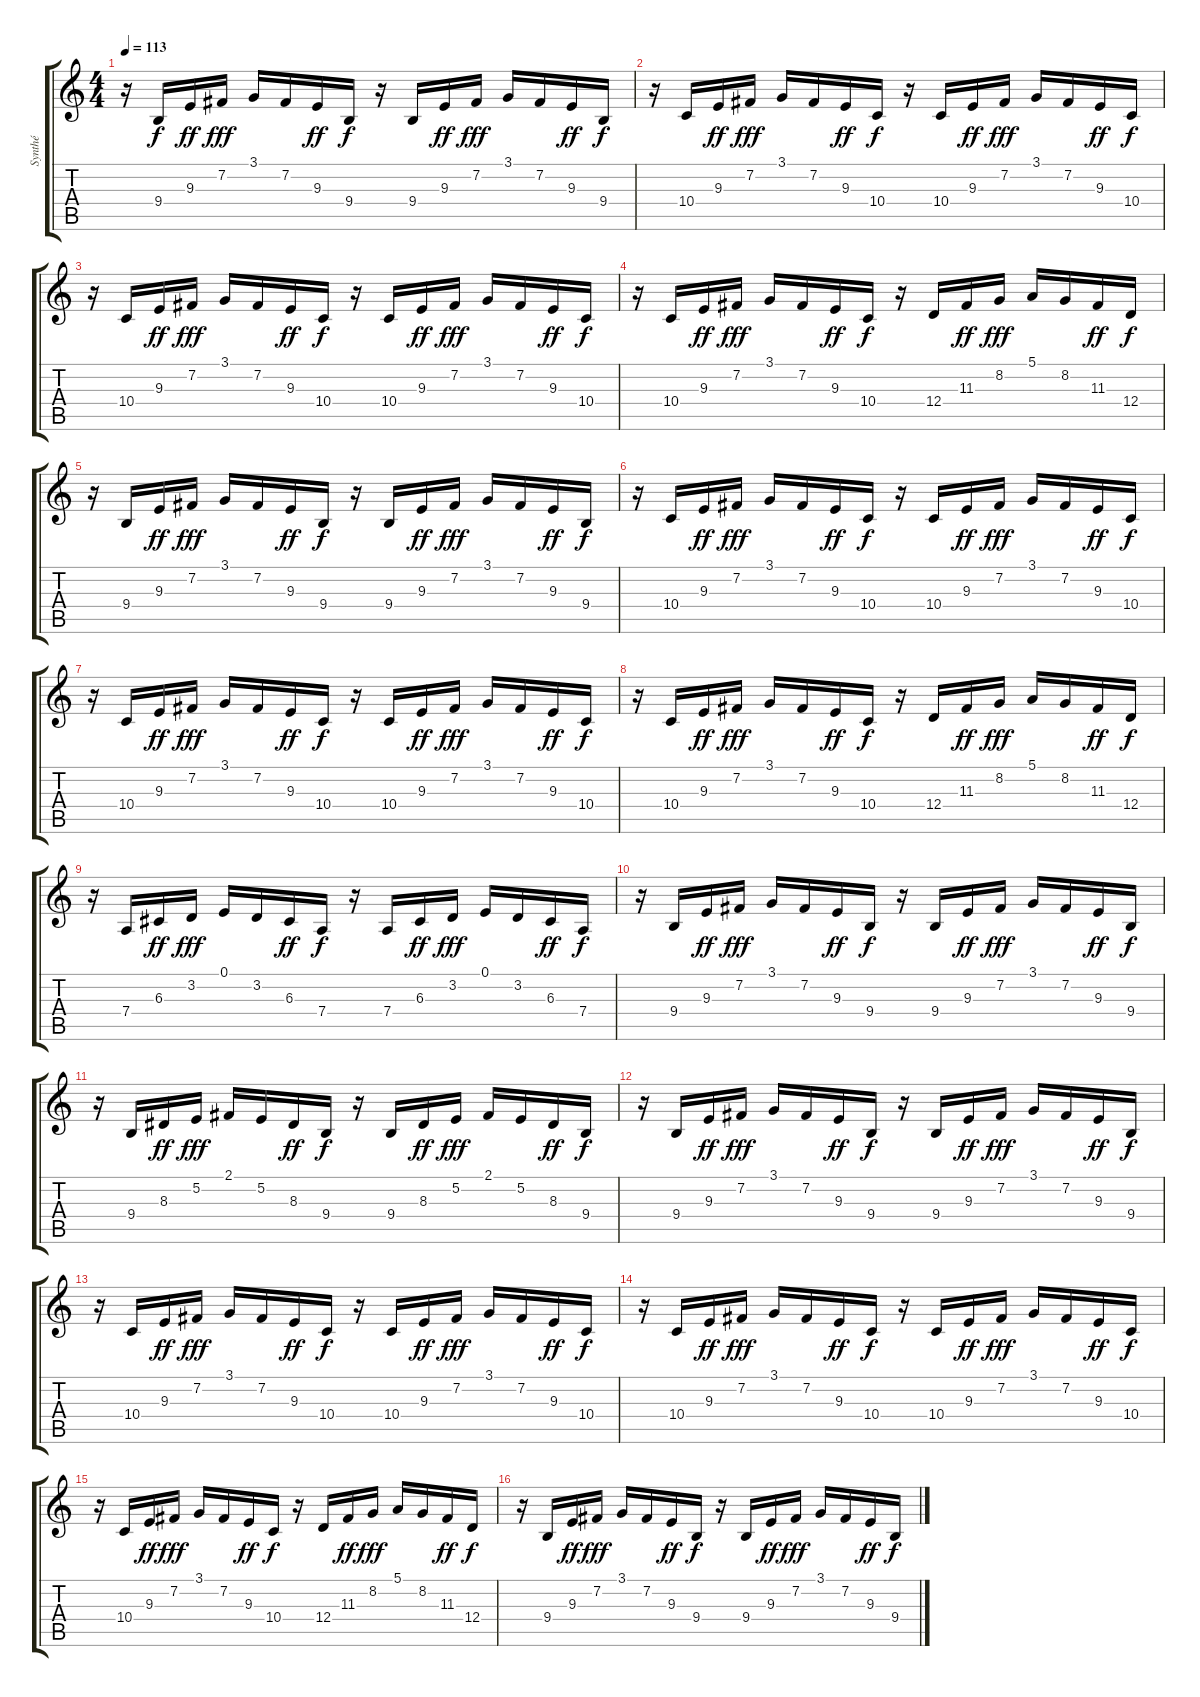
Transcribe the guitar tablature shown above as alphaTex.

\track ("Synthé" "Synthé") {instrument tremolostrings}
\staff {score tabs}
\tuning (E4 B3 G3 D3 A2 E2) {hide}
\ts (4 4)
\tempo 113
\clef g2
\ks c
r.16{dy f} 9.4.16 9.3.16{dy ff} 7.2.16{dy fff} 3.1.16 7.2.16 9.3.16{dy ff} 9.4.16{dy f} r.16 9.4.16 9.3.16{dy ff} 7.2.16{dy fff} 3.1.16 7.2.16 9.3.16{dy ff} 9.4.16{dy f} |
r.16 10.4.16 9.3.16{dy ff} 7.2.16{dy fff} 3.1.16 7.2.16 9.3.16{dy ff} 10.4.16{dy f} r.16 10.4.16 9.3.16{dy ff} 7.2.16{dy fff} 3.1.16 7.2.16 9.3.16{dy ff} 10.4.16{dy f} |
r.16 10.4.16 9.3.16{dy ff} 7.2.16{dy fff} 3.1.16 7.2.16 9.3.16{dy ff} 10.4.16{dy f} r.16 10.4.16 9.3.16{dy ff} 7.2.16{dy fff} 3.1.16 7.2.16 9.3.16{dy ff} 10.4.16{dy f} |
r.16 10.4.16 9.3.16{dy ff} 7.2.16{dy fff} 3.1.16 7.2.16 9.3.16{dy ff} 10.4.16{dy f} r.16 12.4.16 11.3.16{dy ff} 8.2.16{dy fff} 5.1.16 8.2.16 11.3.16{dy ff} 12.4.16{dy f} |
r.16 9.4.16 9.3.16{dy ff} 7.2.16{dy fff} 3.1.16 7.2.16 9.3.16{dy ff} 9.4.16{dy f} r.16 9.4.16 9.3.16{dy ff} 7.2.16{dy fff} 3.1.16 7.2.16 9.3.16{dy ff} 9.4.16{dy f} |
r.16 10.4.16 9.3.16{dy ff} 7.2.16{dy fff} 3.1.16 7.2.16 9.3.16{dy ff} 10.4.16{dy f} r.16 10.4.16 9.3.16{dy ff} 7.2.16{dy fff} 3.1.16 7.2.16 9.3.16{dy ff} 10.4.16{dy f} |
r.16 10.4.16 9.3.16{dy ff} 7.2.16{dy fff} 3.1.16 7.2.16 9.3.16{dy ff} 10.4.16{dy f} r.16 10.4.16 9.3.16{dy ff} 7.2.16{dy fff} 3.1.16 7.2.16 9.3.16{dy ff} 10.4.16{dy f} |
r.16 10.4.16 9.3.16{dy ff} 7.2.16{dy fff} 3.1.16 7.2.16 9.3.16{dy ff} 10.4.16{dy f} r.16 12.4.16 11.3.16{dy ff} 8.2.16{dy fff} 5.1.16 8.2.16 11.3.16{dy ff} 12.4.16{dy f} |
r.16 7.4.16 6.3.16{dy ff} 3.2.16{dy fff} 0.1.16 3.2.16 6.3.16{dy ff} 7.4.16{dy f} r.16 7.4.16 6.3.16{dy ff} 3.2.16{dy fff} 0.1.16 3.2.16 6.3.16{dy ff} 7.4.16{dy f} |
r.16 9.4.16 9.3.16{dy ff} 7.2.16{dy fff} 3.1.16 7.2.16 9.3.16{dy ff} 9.4.16{dy f} r.16 9.4.16 9.3.16{dy ff} 7.2.16{dy fff} 3.1.16 7.2.16 9.3.16{dy ff} 9.4.16{dy f} |
r.16 9.4.16 8.3.16{dy ff} 5.2.16{dy fff} 2.1.16 5.2.16 8.3.16{dy ff} 9.4.16{dy f} r.16 9.4.16 8.3.16{dy ff} 5.2.16{dy fff} 2.1.16 5.2.16 8.3.16{dy ff} 9.4.16{dy f} |
r.16 9.4.16 9.3.16{dy ff} 7.2.16{dy fff} 3.1.16 7.2.16 9.3.16{dy ff} 9.4.16{dy f} r.16 9.4.16 9.3.16{dy ff} 7.2.16{dy fff} 3.1.16 7.2.16 9.3.16{dy ff} 9.4.16{dy f} |
r.16 10.4.16 9.3.16{dy ff} 7.2.16{dy fff} 3.1.16 7.2.16 9.3.16{dy ff} 10.4.16{dy f} r.16 10.4.16 9.3.16{dy ff} 7.2.16{dy fff} 3.1.16 7.2.16 9.3.16{dy ff} 10.4.16{dy f} |
r.16 10.4.16 9.3.16{dy ff} 7.2.16{dy fff} 3.1.16 7.2.16 9.3.16{dy ff} 10.4.16{dy f} r.16 10.4.16 9.3.16{dy ff} 7.2.16{dy fff} 3.1.16 7.2.16 9.3.16{dy ff} 10.4.16{dy f} |
r.16 10.4.16 9.3.16{dy ff} 7.2.16{dy fff} 3.1.16 7.2.16 9.3.16{dy ff} 10.4.16{dy f} r.16 12.4.16 11.3.16{dy ff} 8.2.16{dy fff} 5.1.16 8.2.16 11.3.16{dy ff} 12.4.16{dy f} |
r.16 9.4.16 9.3.16{dy ff} 7.2.16{dy fff} 3.1.16 7.2.16 9.3.16{dy ff} 9.4.16{dy f} r.16 9.4.16 9.3.16{dy ff} 7.2.16{dy fff} 3.1.16 7.2.16 9.3.16{dy ff} 9.4.16{dy f}
